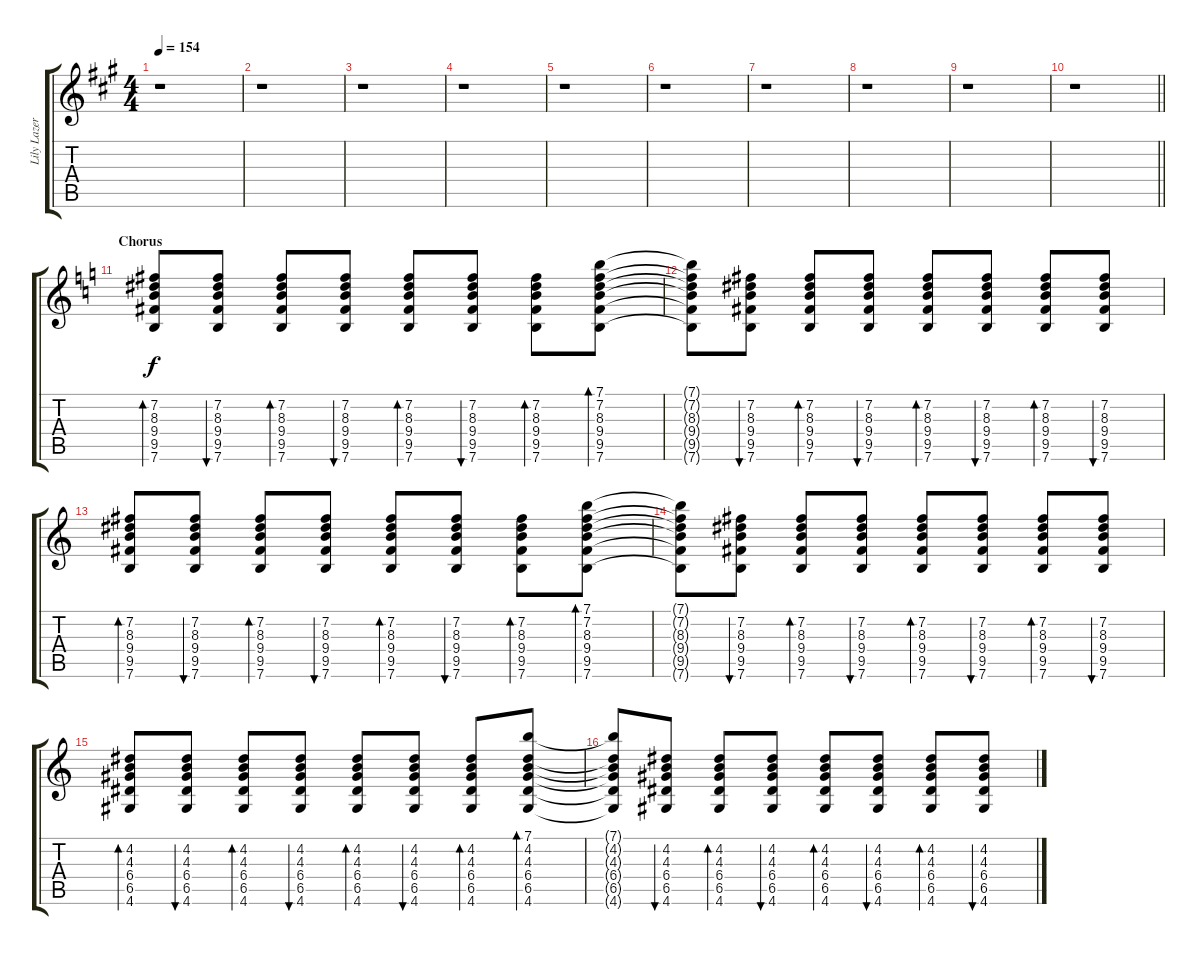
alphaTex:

\track ("Lily Lazer (Guitar)" "Lily Lazer") {instrument acousticguitarsteel}
\staff {score tabs}
\tuning (E4 B3 G3 D3 A2 E2) {hide}
\ts (4 4)
\tempo 154
\clef g2
\ks a
r.1{dy f} |
r.1 |
r.1 |
r.1 |
r.1 |
r.1 |
r.1 |
r.1 |
r.1 |
\barLineRight lightlight
r.1 |
\section ("" "Chorus")
\ks c
(7.2 8.3 9.4 9.5 7.6).8{bd 30} (7.2 8.3 9.4 9.5 7.6).8{bu 30} (7.2 8.3 9.4 9.5 7.6).8{bd 30} (7.2 8.3 9.4 9.5 7.6).8{bu 30} (7.2 8.3 9.4 9.5 7.6).8{bd 30} (7.2 8.3 9.4 9.5 7.6).8{bu 30} (7.2 8.3 9.4 9.5 7.6).8{bd 30} (7.1 7.2 8.3 9.4 9.5 7.6).8{bd 60} |
(7.1{t} 7.2{t} 8.3{t} 9.4{t} 9.5{t} 7.6{t}).8 (7.2 8.3 9.4 9.5 7.6).8{bu 30} (7.2 8.3 9.4 9.5 7.6).8{bd 30} (7.2 8.3 9.4 9.5 7.6).8{bu 30} (7.2 8.3 9.4 9.5 7.6).8{bd 30} (7.2 8.3 9.4 9.5 7.6).8{bu 30} (7.2 8.3 9.4 9.5 7.6).8{bd 30} (7.2 8.3 9.4 9.5 7.6).8{bu 30} |
(7.2 8.3 9.4 9.5 7.6).8{bd 30} (7.2 8.3 9.4 9.5 7.6).8{bu 30} (7.2 8.3 9.4 9.5 7.6).8{bd 30} (7.2 8.3 9.4 9.5 7.6).8{bu 30} (7.2 8.3 9.4 9.5 7.6).8{bd 30} (7.2 8.3 9.4 9.5 7.6).8{bu 30} (7.2 8.3 9.4 9.5 7.6).8{bd 30} (7.1 7.2 8.3 9.4 9.5 7.6).8{bd 60} |
(7.1{t} 7.2{t} 8.3{t} 9.4{t} 9.5{t} 7.6{t}).8 (7.2 8.3 9.4 9.5 7.6).8{bu 30} (7.2 8.3 9.4 9.5 7.6).8{bd 30} (7.2 8.3 9.4 9.5 7.6).8{bu 30} (7.2 8.3 9.4 9.5 7.6).8{bd 30} (7.2 8.3 9.4 9.5 7.6).8{bu 30} (7.2 8.3 9.4 9.5 7.6).8{bd 30} (7.2 8.3 9.4 9.5 7.6).8{bu 30} |
(4.2 4.3 6.4 6.5 4.6).8{bd 30} (4.2 4.3 6.4 6.5 4.6).8{bu 30} (4.2 4.3 6.4 6.5 4.6).8{bd 30} (4.2 4.3 6.4 6.5 4.6).8{bu 30} (4.2 4.3 6.4 6.5 4.6).8{bd 30} (4.2 4.3 6.4 6.5 4.6).8{bu 30} (4.2 4.3 6.4 6.5 4.6).8{bd 30} (7.1 4.2 4.3 6.4 6.5 4.6).8{bd 60} |
(7.1{t} 4.2{t} 4.3{t} 6.4{t} 6.5{t} 4.6{t}).8 (4.2 4.3 6.4 6.5 4.6).8{bu 30} (4.2 4.3 6.4 6.5 4.6).8{bd 30} (4.2 4.3 6.4 6.5 4.6).8{bu 30} (4.2 4.3 6.4 6.5 4.6).8{bd 30} (4.2 4.3 6.4 6.5 4.6).8{bu 30} (4.2 4.3 6.4 6.5 4.6).8{bd 30} (4.2 4.3 6.4 6.5 4.6).8{bu 30}
